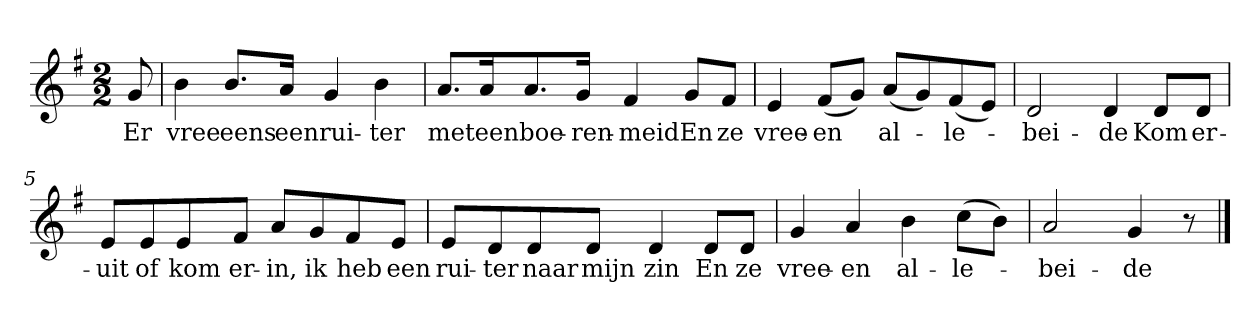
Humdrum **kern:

**kern	**text
*part1	*part1
*staff1	*staff1
*clefG2	*
*k[f#]	*
*G:	*
*M2/2	*
*MM120	*
=	=
8g	Er
=1	=1
4b	vree
8.b/L	eens
16a/Jk	een
4g	rui-
4b	-ter
=2	=2
8.a/L	met
16a/K	een
8.a/	boe-
16g/Jk	-ren-
4f#	-meid
8g/L	En
8f#/J	ze
=3	=3
4e	vree-
(8f#/L	-en
8g/J)	.
(8a/L	al-
8g/)	.
(8f#/	-le-
8e/J)	.
=4	=4
2d	-bei-
4d	-de
8d/L	Kom
8d/J	er-
=5	=5
8e/L	-uit
8e/	of
8e/	kom
8f#/J	er-
8a/L	-in,
8g/	ik
8f#/	heb
8e/J	een
=6	=6
8e/L	rui-
8d/	-ter
8d/	naar
8d/J	mijn
4d	zin
8d/L	En
8d/J	ze
=7	=7
4g	vree-
4a	-en
4b	al-
(8cc\L	-le-
8b\J)	.
=8	=8
2a	-bei-
4g	-de
8r	.
==	==
*-	*-
